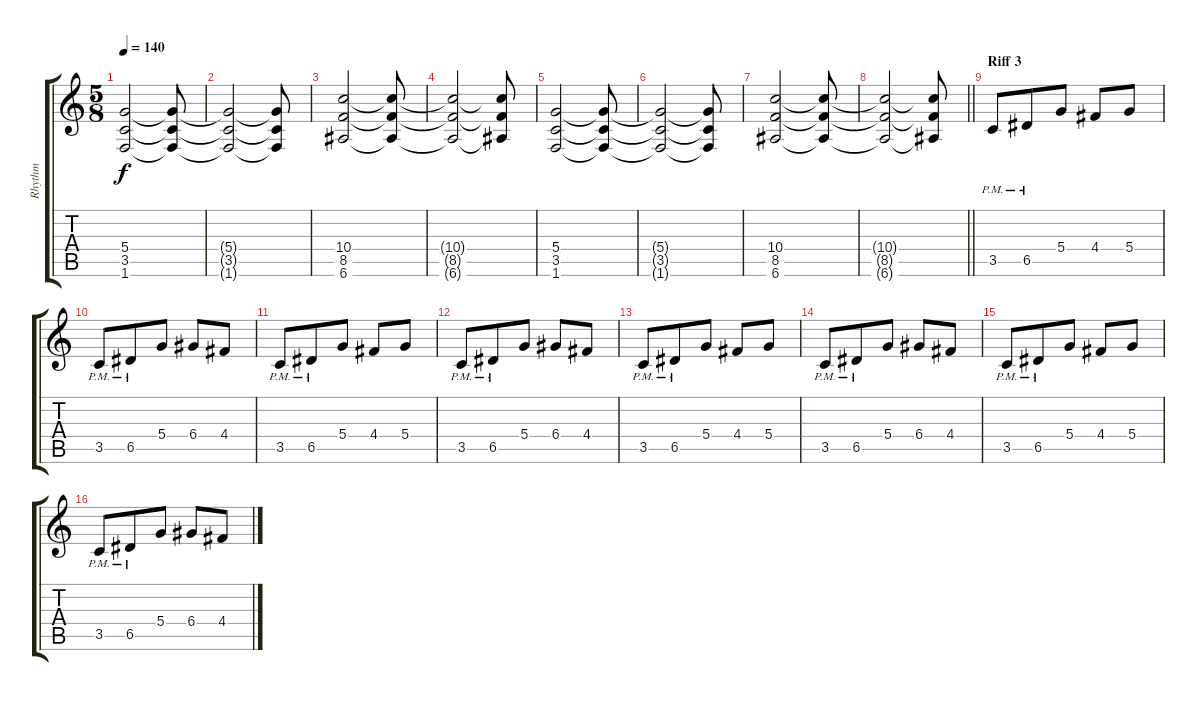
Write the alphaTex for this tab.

\track ("Rhythm" "Rhythm") {instrument distortionguitar}
\staff {score tabs}
\tuning (E4 B3 G3 D3 A2 E2) {hide}
\ts (5 8)
\tempo 140
\clef g2
\ks c
(5.4 3.5 1.6).2{dy f} (5.4{t} 3.5{t} 1.6{t}).8 |
(5.4{t} 3.5{t} 1.6{t}).2 (5.4{t} 3.5{t} 1.6{t}).8 |
(10.4 8.5 6.6).2 (10.4{t} 8.5{t} 6.6{t}).8 |
(10.4{t} 8.5{t} 6.6{t}).2 (10.4{t} 8.5{t} 6.6{t}).8 |
(5.4 3.5 1.6).2 (5.4{t} 3.5{t} 1.6{t}).8 |
(5.4{t} 3.5{t} 1.6{t}).2 (5.4{t} 3.5{t} 1.6{t}).8 |
(10.4 8.5 6.6).2 (10.4{t} 8.5{t} 6.6{t}).8 |
\barLineRight lightlight
(10.4{t} 8.5{t} 6.6{t}).2 (10.4{t} 8.5{t} 6.6{t}).8 |
\section ("" "Riff 3")
3.5{pm}.8 6.5{pm}.8 5.4.8 4.4.8 5.4.8 |
3.5{pm}.8 6.5{pm}.8 5.4.8 6.4.8 4.4.8 |
3.5{pm}.8 6.5{pm}.8 5.4.8 4.4.8 5.4.8 |
3.5{pm}.8 6.5{pm}.8 5.4.8 6.4.8 4.4.8 |
3.5{pm}.8 6.5{pm}.8 5.4.8 4.4.8 5.4.8 |
3.5{pm}.8 6.5{pm}.8 5.4.8 6.4.8 4.4.8 |
3.5{pm}.8 6.5{pm}.8 5.4.8 4.4.8 5.4.8 |
3.5{pm}.8 6.5{pm}.8 5.4.8 6.4.8 4.4.8
